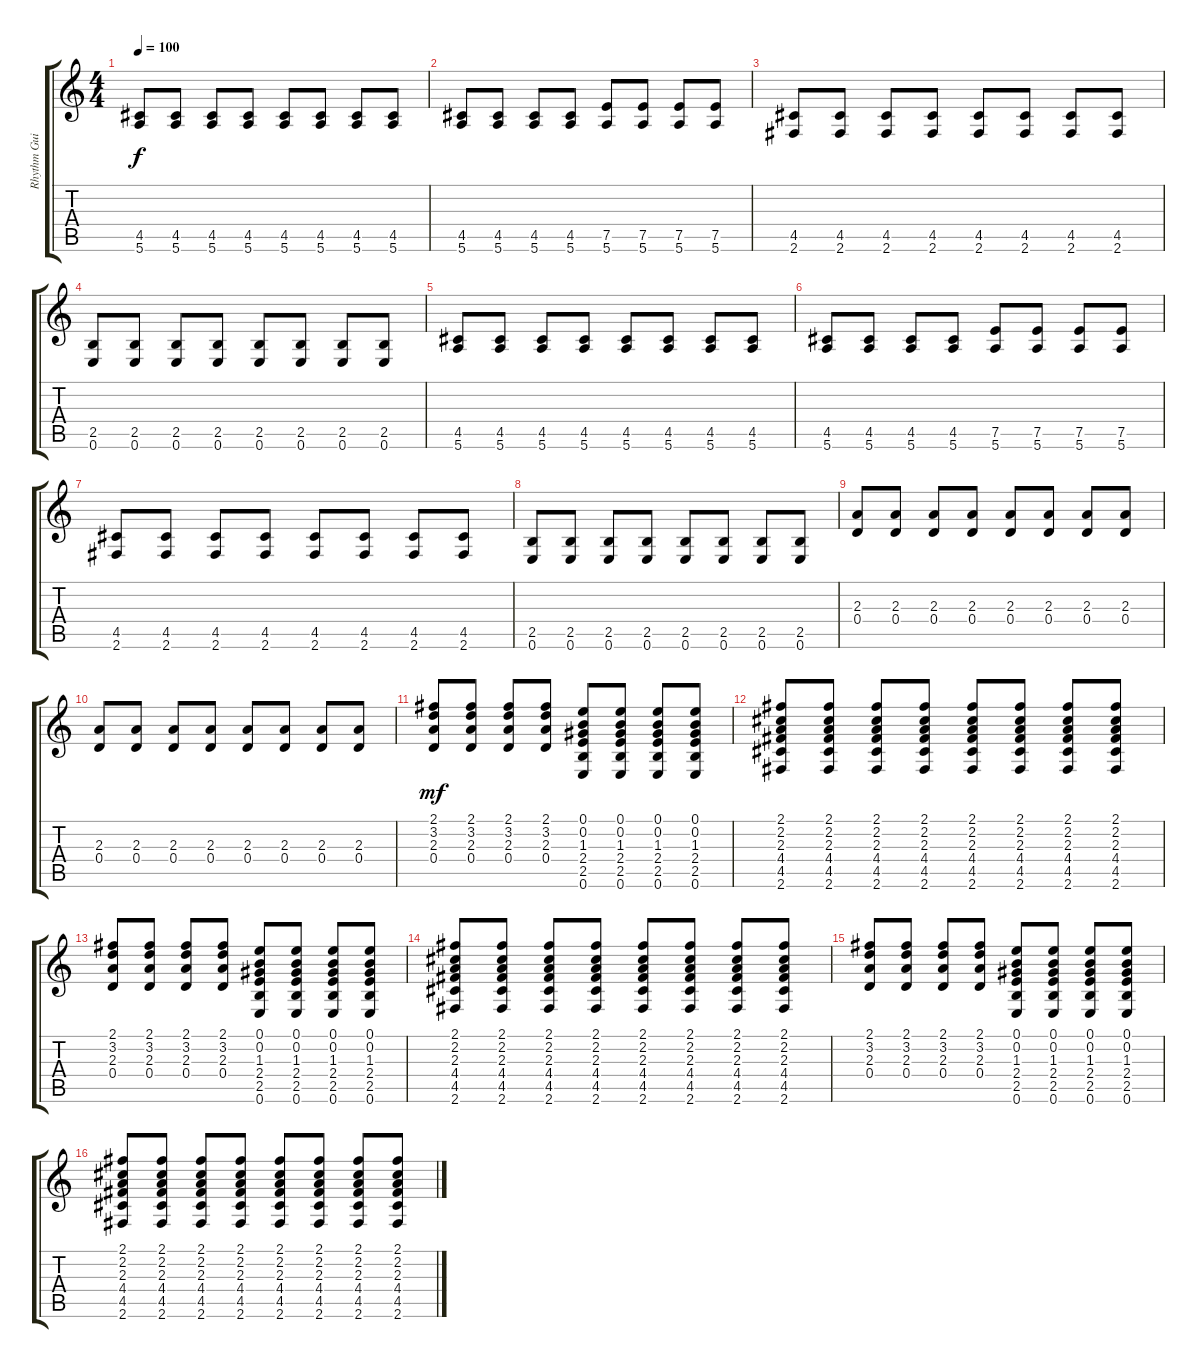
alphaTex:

\track ("Rhythm Guitar" "Rhythm Gui") {instrument acousticguitarsteel}
\staff {score tabs}
\tuning (E4 B3 G3 D3 A2 E2) {hide}
\ts (4 4)
\tempo 100
\clef g2
\ks c
(4.5 5.6).8{dy f} (4.5 5.6).8 (4.5 5.6).8 (4.5 5.6).8 (4.5 5.6).8 (4.5 5.6).8 (4.5 5.6).8 (4.5 5.6).8 |
(4.5 5.6).8 (4.5 5.6).8 (4.5 5.6).8 (4.5 5.6).8 (7.5 5.6).8 (7.5 5.6).8 (7.5 5.6).8 (7.5 5.6).8 |
(4.5 2.6).8 (4.5 2.6).8 (4.5 2.6).8 (4.5 2.6).8 (4.5 2.6).8 (4.5 2.6).8 (4.5 2.6).8 (4.5 2.6).8 |
(2.5 0.6).8 (2.5 0.6).8 (2.5 0.6).8 (2.5 0.6).8 (2.5 0.6).8 (2.5 0.6).8 (2.5 0.6).8 (2.5 0.6).8 |
(4.5 5.6).8 (4.5 5.6).8 (4.5 5.6).8 (4.5 5.6).8 (4.5 5.6).8 (4.5 5.6).8 (4.5 5.6).8 (4.5 5.6).8 |
(4.5 5.6).8 (4.5 5.6).8 (4.5 5.6).8 (4.5 5.6).8 (7.5 5.6).8 (7.5 5.6).8 (7.5 5.6).8 (7.5 5.6).8 |
(4.5 2.6).8 (4.5 2.6).8 (4.5 2.6).8 (4.5 2.6).8 (4.5 2.6).8 (4.5 2.6).8 (4.5 2.6).8 (4.5 2.6).8 |
(2.5 0.6).8 (2.5 0.6).8 (2.5 0.6).8 (2.5 0.6).8 (2.5 0.6).8 (2.5 0.6).8 (2.5 0.6).8 (2.5 0.6).8 |
(2.3 0.4).8 (2.3 0.4).8 (2.3 0.4).8 (2.3 0.4).8 (2.3 0.4).8 (2.3 0.4).8 (2.3 0.4).8 (2.3 0.4).8 |
(2.3 0.4).8 (2.3 0.4).8 (2.3 0.4).8 (2.3 0.4).8 (2.3 0.4).8 (2.3 0.4).8 (2.3 0.4).8 (2.3 0.4).8 |
(2.1 3.2 2.3 0.4).8{dy mf} (2.1 3.2 2.3 0.4).8 (2.1 3.2 2.3 0.4).8 (2.1 3.2 2.3 0.4).8 (0.1 0.2 1.3 2.4 2.5 0.6).8 (0.1 0.2 1.3 2.4 2.5 0.6).8 (0.1 0.2 1.3 2.4 2.5 0.6).8 (0.1 0.2 1.3 2.4 2.5 0.6).8 |
(2.1 2.2 2.3 4.4 4.5 2.6).8 (2.1 2.2 2.3 4.4 4.5 2.6).8 (2.1 2.2 2.3 4.4 4.5 2.6).8 (2.1 2.2 2.3 4.4 4.5 2.6).8 (2.1 2.2 2.3 4.4 4.5 2.6).8 (2.1 2.2 2.3 4.4 4.5 2.6).8 (2.1 2.2 2.3 4.4 4.5 2.6).8 (2.1 2.2 2.3 4.4 4.5 2.6).8 |
(2.1 3.2 2.3 0.4).8 (2.1 3.2 2.3 0.4).8 (2.1 3.2 2.3 0.4).8 (2.1 3.2 2.3 0.4).8 (0.1 0.2 1.3 2.4 2.5 0.6).8 (0.1 0.2 1.3 2.4 2.5 0.6).8 (0.1 0.2 1.3 2.4 2.5 0.6).8 (0.1 0.2 1.3 2.4 2.5 0.6).8 |
(2.1 2.2 2.3 4.4 4.5 2.6).8 (2.1 2.2 2.3 4.4 4.5 2.6).8 (2.1 2.2 2.3 4.4 4.5 2.6).8 (2.1 2.2 2.3 4.4 4.5 2.6).8 (2.1 2.2 2.3 4.4 4.5 2.6).8 (2.1 2.2 2.3 4.4 4.5 2.6).8 (2.1 2.2 2.3 4.4 4.5 2.6).8 (2.1 2.2 2.3 4.4 4.5 2.6).8 |
(2.1 3.2 2.3 0.4).8 (2.1 3.2 2.3 0.4).8 (2.1 3.2 2.3 0.4).8 (2.1 3.2 2.3 0.4).8 (0.1 0.2 1.3 2.4 2.5 0.6).8 (0.1 0.2 1.3 2.4 2.5 0.6).8 (0.1 0.2 1.3 2.4 2.5 0.6).8 (0.1 0.2 1.3 2.4 2.5 0.6).8 |
(2.1 2.2 2.3 4.4 4.5 2.6).8 (2.1 2.2 2.3 4.4 4.5 2.6).8 (2.1 2.2 2.3 4.4 4.5 2.6).8 (2.1 2.2 2.3 4.4 4.5 2.6).8 (2.1 2.2 2.3 4.4 4.5 2.6).8 (2.1 2.2 2.3 4.4 4.5 2.6).8 (2.1 2.2 2.3 4.4 4.5 2.6).8 (2.1 2.2 2.3 4.4 4.5 2.6).8
